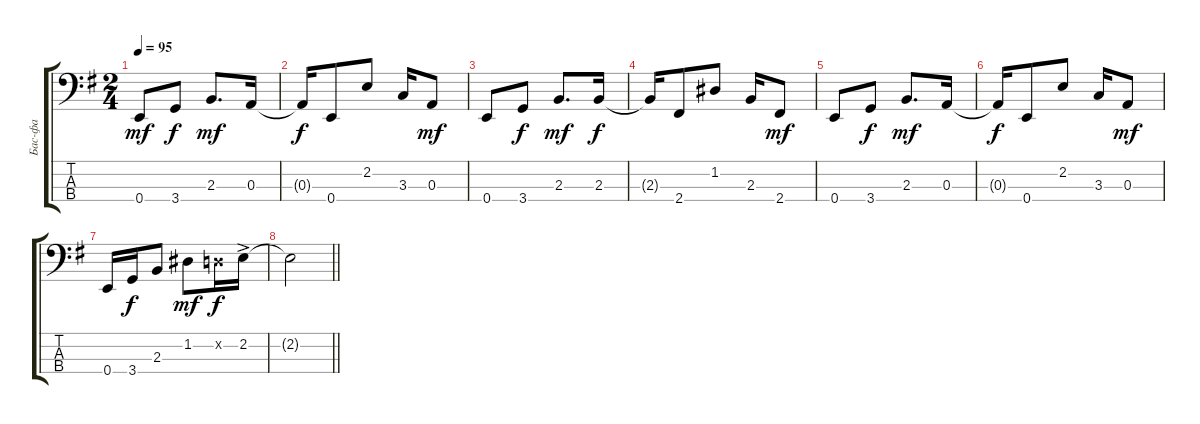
\track ("Бас-фа" "Бас-фа") {instrument slapbass1}
\staff {score tabs}
\tuning (G2 D2 A1 E1) {hide}
\ts (2 4)
\tempo 95
\clef f4
\ks eminor
0.4.8{dy mf} 3.4.8{dy f} 2.3.8{d dy mf} 0.3.16 |
0.3{t}.16{dy f} 0.4.8 2.2.8 3.3.16 0.3.8{dy mf} |
0.4.8 3.4.8{dy f} 2.3.8{d dy mf} 2.3.16{dy f} |
2.3{t}.16 2.4.8 1.2.8 2.3.16 2.4.8{dy mf} |
0.4.8 3.4.8{dy f} 2.3.8{d dy mf} 0.3.16 |
0.3{t}.16{dy f} 0.4.8 2.2.8 3.3.16 0.3.8{dy mf} |
0.4.16 3.4.16{dy f} 2.3.8 1.2.8{dy mf} 0.2{x}.16{dy f} 2.2{ac}.16 |
\barLineRight lightlight
2.2{t}.2
